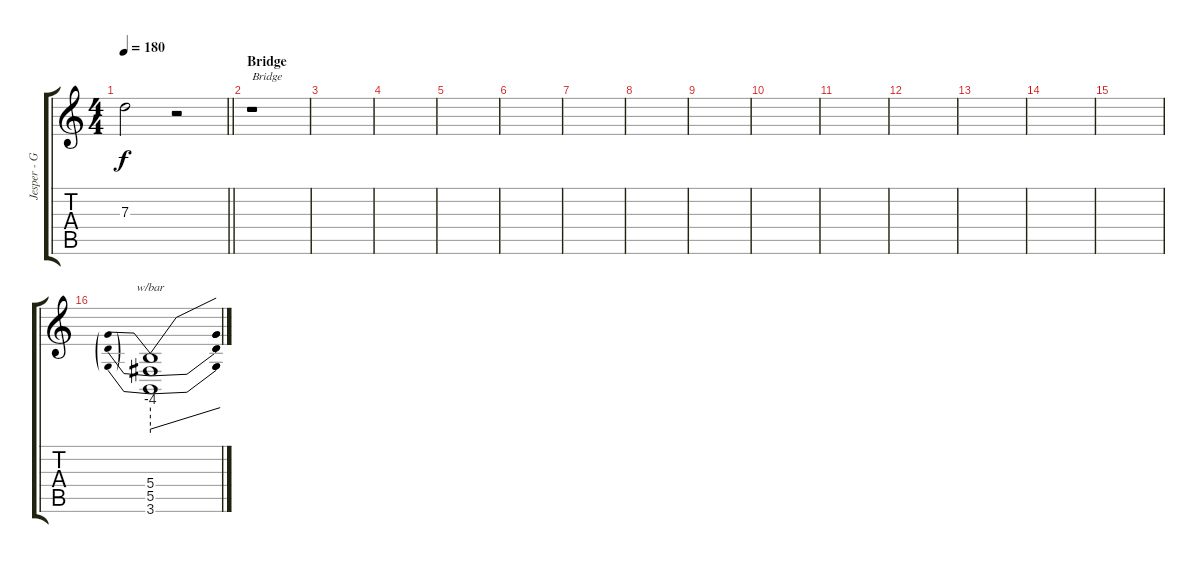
\track ("Jesper - Guitar" "Jesper - G") {instrument overdrivenguitar}
\staff {score tabs}
\tuning (E4 B3 G3 D3 A2 E2) {hide}
\ts (4 4)
\tempo 180
\clef g2
\barLineRight lightlight
\ks c
7.3.2{dy f} r.2 |
\section ("" "Bridge")
r.1{txt "Bridge"} |
|
|
|
|
|
|
|
|
|
|
|
|
|
(5.4 5.5 3.6).1{tbe (predivedive default 0 -16 60 0)}
